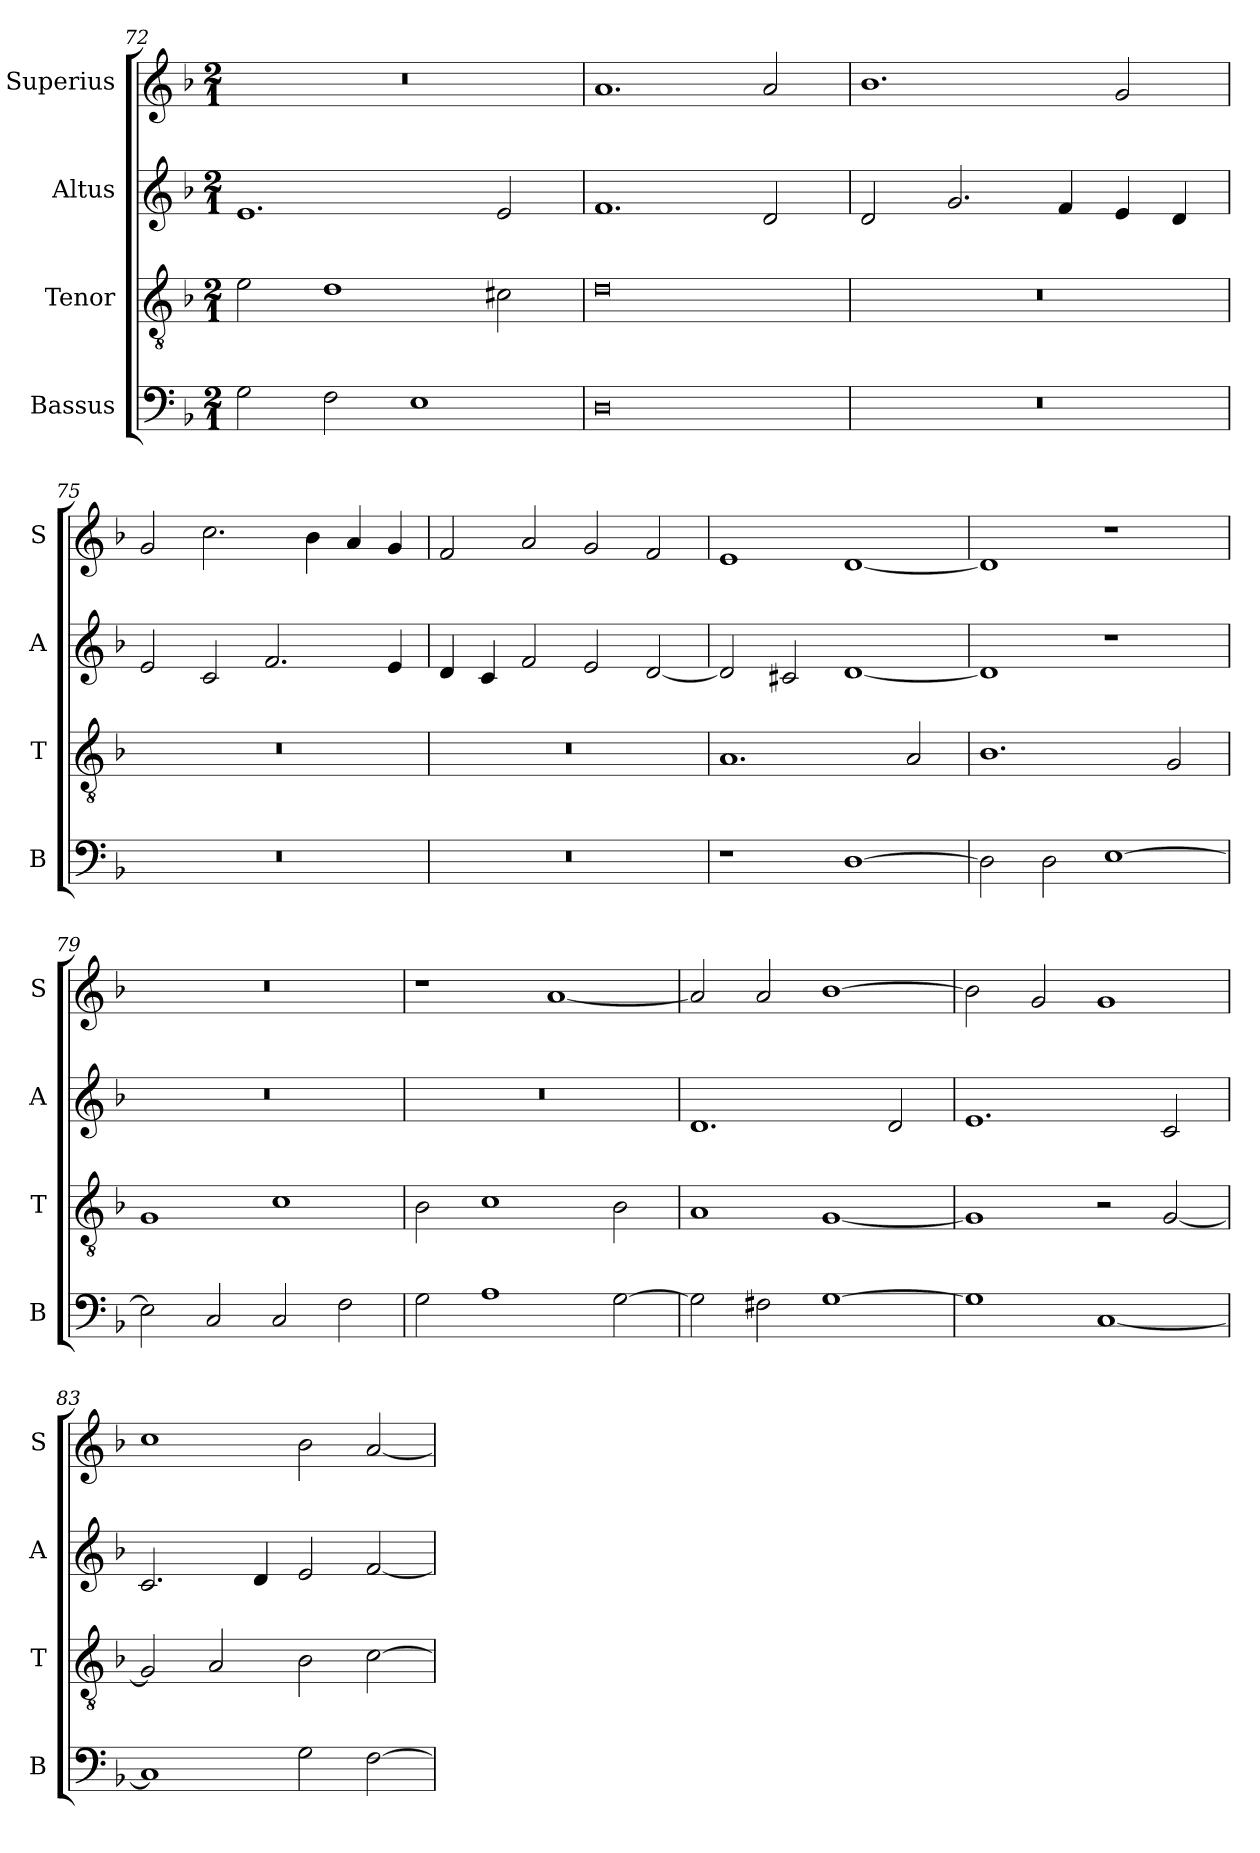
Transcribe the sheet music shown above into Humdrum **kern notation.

**kern	**kern	**kern	**kern
*part4	*part3	*part2	*part1
*staff4	*staff3	*staff2	*staff1
*I"Bassus	*I"Tenor	*I"Altus	*I"Superius
*I'B	*I'T	*I'A	*I'S
*clefF4	*clefGv2	*clefG2	*clefG2
*k[b-]	*k[b-]	*k[b-]	*k[b-]
*F:	*F:	*F:	*F:
*M2/1	*M2/1	*M2/1	*M2/1
=72	=72	=72	=72
2G	2e	1.e	0r
2F	1d	.	.
1E	.	.	.
.	2c#X	2e	.
=73	=73	=73	=73
0D	0d	1.f	1.a
.	.	2d	2a
=74	=74	=74	=74
0r	0r	2d	1.b-
.	.	2.g	.
.	.	4f	.
.	.	4e	2g
.	.	4d	.
=75	=75	=75	=75
0r	0r	2e	2g
.	.	2c	2.cc
.	.	2.f	.
.	.	.	4b-
.	.	.	4a
.	.	4e	4g
=76	=76	=76	=76
0r	0r	4d	2f
.	.	4c	.
.	.	2f	2a
.	.	2e	2g
.	.	[2d	2f
=77	=77	=77	=77
1r	1.A	2d]	1e
.	.	2c#X	.
[1D	.	[1d	[1d
.	2A	.	.
=78	=78	=78	=78
2D]	1.B-	1d]	1d]
2D	.	.	.
[1E	.	1r	1r
.	2G	.	.
=79	=79	=79	=79
2E]	1G	0r	0r
2C	.	.	.
2C	1c	.	.
2F	.	.	.
=80	=80	=80	=80
2G	2B-	0r	1r
1A	1c	.	.
.	.	.	[1a
[2G	2B-	.	.
=81	=81	=81	=81
2G]	1A	1.d	2a]
2F#X	.	.	2a
[1G	[1G	.	[1b-
.	.	2d	.
=82	=82	=82	=82
1G]	1G]	1.e	2b-]
.	.	.	2g
[1C	2r	.	1g
.	[2G	2c	.
=83	=83	=83	=83
1C]	2G]	2.c	1cc
.	2A	.	.
.	.	4d	.
2G	2B-	2e	2b-
[2F	[2c	[2f	[2a
=	=	=	=
*-	*-	*-	*-
